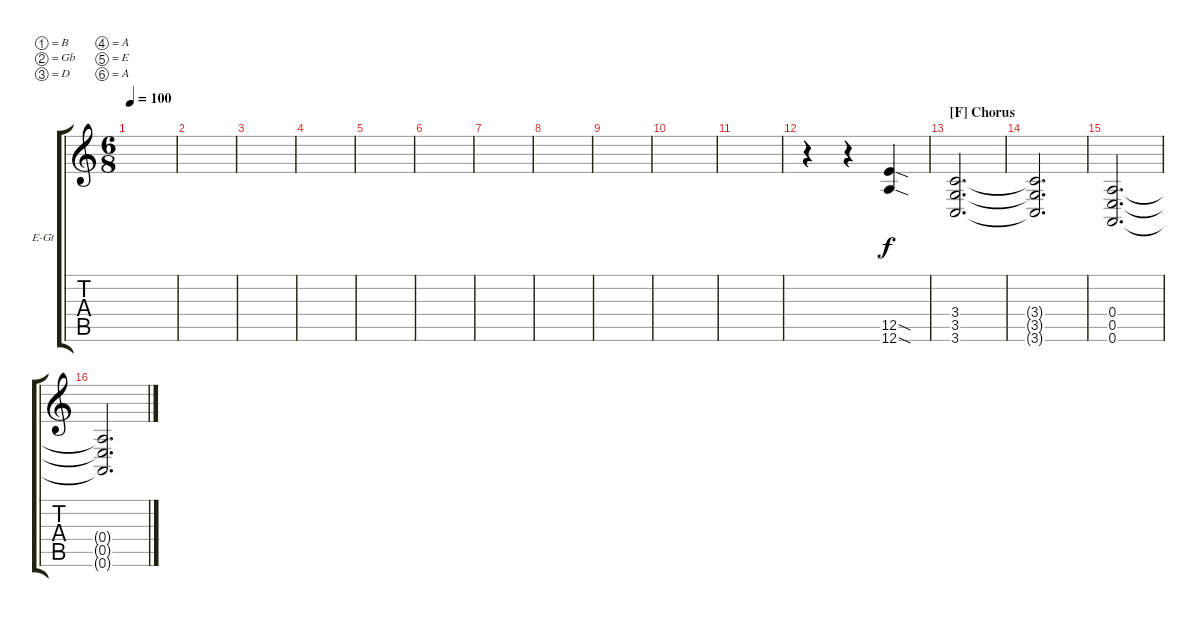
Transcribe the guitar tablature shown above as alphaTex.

\defaultSystemsLayout 4
\bracketExtendMode groupsimilarinstruments
\firstSystemTrackNameOrientation horizontal
\otherSystemsTrackNameOrientation horizontal
\track ("Rhythm Guitar" "E-Gt") {instrument distortionguitar}
\staff {score tabs}
\tuning (B3 Gb3 D3 A2 E2 A1)
\ts (6 8)
\tempo 100
\clef g2
\ks aminor
|
|
|
|
|
|
|
|
|
|
|
r.4 r.4 (12.6{sod} 12.5{sod}).4 |
\section ("F" "Chorus")
(3.6 3.5 3.4).2{d} |
(3.4{t} 3.5{t} 3.6{t}).2{d} |
(0.6 0.5 0.4).2{d} |
(0.4{t} 0.5{t} 0.6{t}).2{d}
